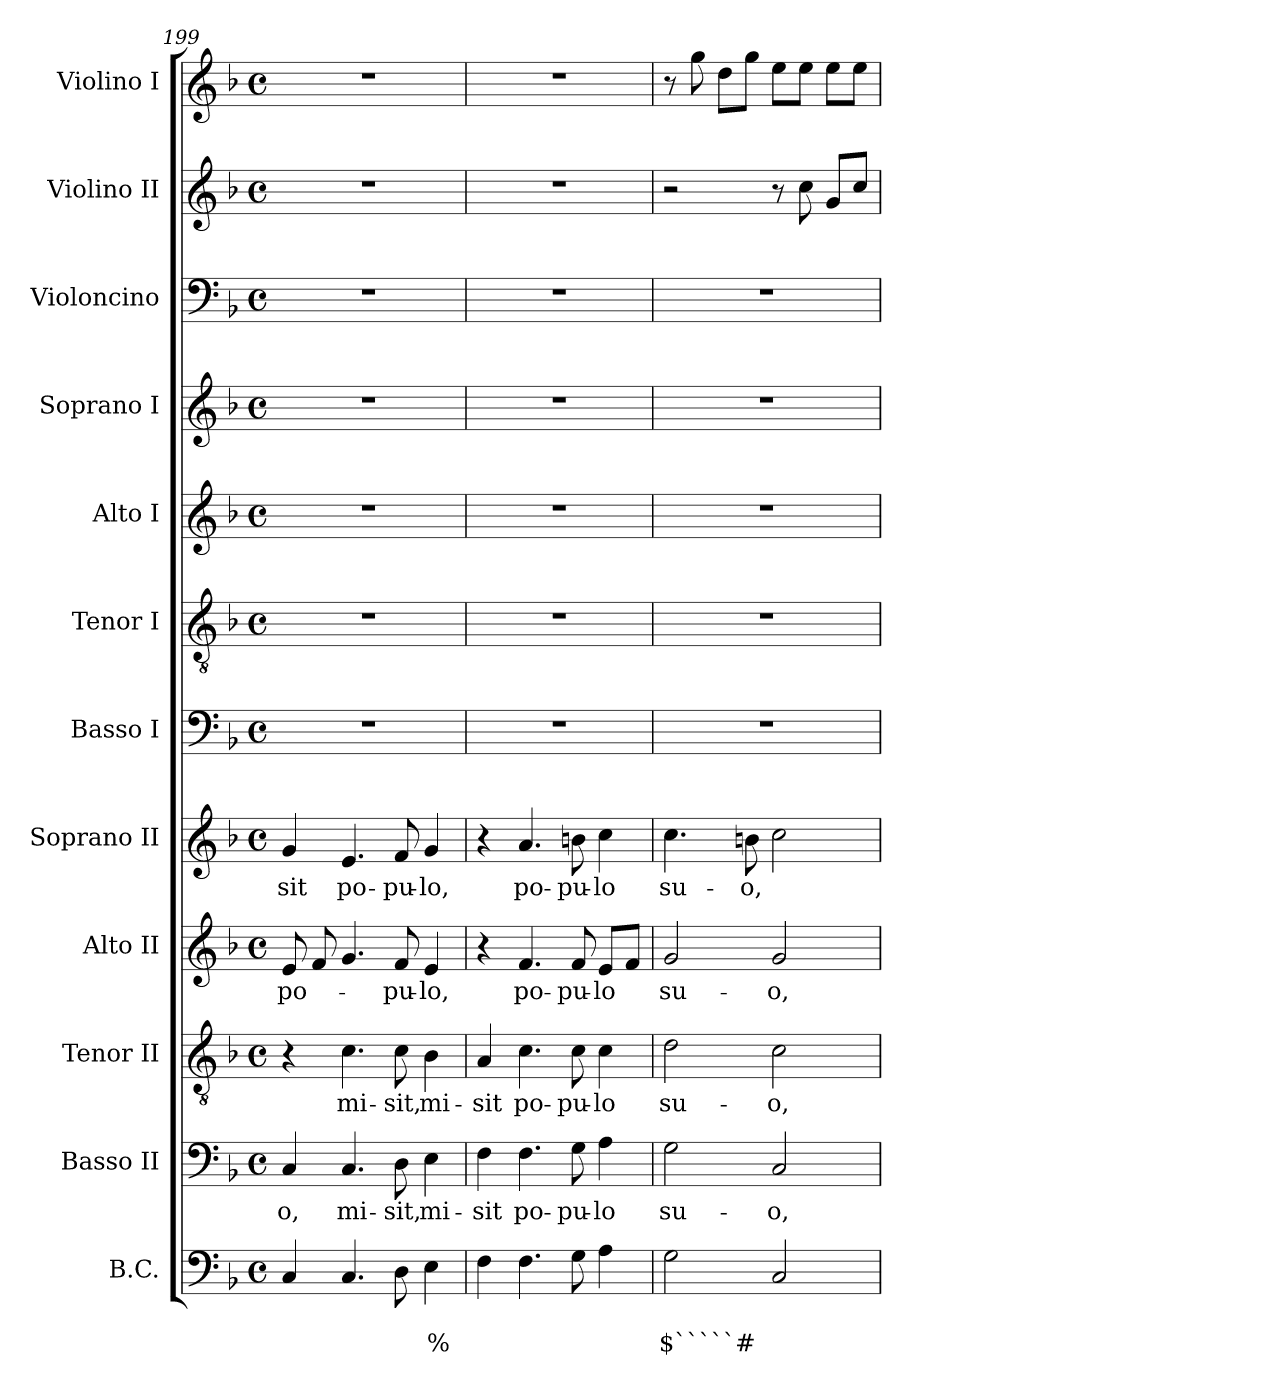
**kern	**text	**text	**kern	**text	**kern	**text	**kern	**text	**kern	**text	**kern	**kern	**kern	**kern	**kern	**kern	**kern
*part12	*part12	*part12	*part11	*part11	*part10	*part10	*part9	*part9	*part8	*part8	*part7	*part6	*part5	*part4	*part3	*part2	*part1
*staff12	*staff12	*staff12	*staff11	*staff11	*staff10	*staff10	*staff9	*staff9	*staff8	*staff8	*staff7	*staff6	*staff5	*staff4	*staff3	*staff2	*staff1
*I"B.C.	*	*	*I"Basso II	*	*I"Tenor II	*	*I"Alto II	*	*I"Soprano II	*	*I"Basso I	*I"Tenor I	*I"Alto I	*I"Soprano I	*I"Violoncino	*I"Violino II	*I"Violino I
*I'BC	*	*	*I'B 2	*	*I'T 2	*	*I'A 2	*	*I'S 2	*	*I'B 1	*I'T 1	*I'A 1	*I'S 1	*I'Vc.	*I'Vln. II	*I'Vln. I
*clefF4	*	*	*clefF4	*	*clefGv2	*	*clefG2	*	*clefG2	*	*clefF4	*clefGv2	*clefG2	*clefG2	*clefF4	*clefG2	*clefG2
*k[b-]	*	*	*k[b-]	*	*k[b-]	*	*k[b-]	*	*k[b-]	*	*k[b-]	*k[b-]	*k[b-]	*k[b-]	*k[b-]	*k[b-]	*k[b-]
*F:	*	*	*F:	*	*F:	*	*F:	*	*F:	*	*F:	*F:	*F:	*F:	*F:	*F:	*F:
*M4/4	*	*	*M4/4	*	*M4/4	*	*M4/4	*	*M4/4	*	*M4/4	*M4/4	*M4/4	*M4/4	*M4/4	*M4/4	*M4/4
*met(c)	*	*	*met(c)	*	*met(c)	*	*met(c)	*	*met(c)	*	*met(c)	*met(c)	*met(c)	*met(c)	*met(c)	*met(c)	*met(c)
=199	=199	=199	=199	=199	=199	=199	=199	=199	=199	=199	=199	=199	=199	=199	=199	=199	=199
!	!	!	!	!LO:LY:b	!	!	!	!	!	!	!	!	!	!	!	!	!
!	!	!	!	!	!	!	!	!LO:LY:b	!	!	!	!	!	!	!	!	!
!	!	!	!	!	!	!	!	!	!	!LO:LY:b	!	!	!	!	!	!	!
4C/	.	.	4C/	-o,	4r	.	8e/	po-	4g/	-sit	1r	1r	1r	1r	1r	1r	1r
.	.	.	.	.	.	.	8f/	.	.	.	.	.	.	.	.	.	.
!	!	!	!	!LO:LY:b	!	!	!	!	!	!	!	!	!	!	!	!	!
!	!	!	!	!	!	!LO:LY:b	!	!	!	!	!	!	!	!	!	!	!
!	!	!	!	!	!	!	!	!	!	!LO:LY:b	!	!	!	!	!	!	!
4.C/	.	.	4.C/	mi-	4.c\	mi-	4.g/	.	4.e/	po-	.	.	.	.	.	.	.
!	!	!	!	!LO:LY:b	!	!	!	!	!	!	!	!	!	!	!	!	!
!	!	!	!	!	!	!LO:LY:b	!	!	!	!	!	!	!	!	!	!	!
!	!	!	!	!	!	!	!	!LO:LY:b	!	!	!	!	!	!	!	!	!
!	!	!	!	!	!	!	!	!	!	!LO:LY:b	!	!	!	!	!	!	!
8D\	.	.	8D\	-sit,	8c\	-sit,	8f/	-pu-	8f/	-pu-	.	.	.	.	.	.	.
!	!	!LO:LY:b	!	!	!	!	!	!	!	!	!	!	!	!	!	!	!
!	!	!	!	!LO:LY:b	!	!	!	!	!	!	!	!	!	!	!	!	!
!	!	!	!	!	!	!LO:LY:b	!	!	!	!	!	!	!	!	!	!	!
!	!	!	!	!	!	!	!	!LO:LY:b	!	!	!	!	!	!	!	!	!
!	!	!	!	!	!	!	!	!	!	!LO:LY:b	!	!	!	!	!	!	!
4E\	.	%	4E\	mi-	4B-\	mi-	4e/	-lo,	4g/	-lo,	.	.	.	.	.	.	.
=200	=200	=200	=200	=200	=200	=200	=200	=200	=200	=200	=200	=200	=200	=200	=200	=200	=200
!	!	!	!	!LO:LY:b	!	!	!	!	!	!	!	!	!	!	!	!	!
!	!	!	!	!	!	!LO:LY:b	!	!	!	!	!	!	!	!	!	!	!
4F\	.	.	4F\	-sit	4A/	-sit	4r	.	4r	.	1r	1r	1r	1r	1r	1r	1r
!	!	!	!	!LO:LY:b	!	!	!	!	!	!	!	!	!	!	!	!	!
!	!	!	!	!	!	!LO:LY:b	!	!	!	!	!	!	!	!	!	!	!
!	!	!	!	!	!	!	!	!LO:LY:b	!	!	!	!	!	!	!	!	!
!	!	!	!	!	!	!	!	!	!	!LO:LY:b	!	!	!	!	!	!	!
4.F\	.	.	4.F\	po-	4.c\	po-	4.f/	po-	4.a/	po-	.	.	.	.	.	.	.
!	!	!	!	!LO:LY:b	!	!	!	!	!	!	!	!	!	!	!	!	!
!	!	!	!	!	!	!LO:LY:b	!	!	!	!	!	!	!	!	!	!	!
!	!	!	!	!	!	!	!	!LO:LY:b	!	!	!	!	!	!	!	!	!
!	!	!	!	!	!	!	!	!	!	!LO:LY:b	!	!	!	!	!	!	!
8G\	.	.	8G\	-pu-	8c\	-pu-	8f/	-pu-	8bn\	-pu-	.	.	.	.	.	.	.
!	!	!	!	!LO:LY:b	!	!	!	!	!	!	!	!	!	!	!	!	!
!	!	!	!	!	!	!LO:LY:b	!	!	!	!	!	!	!	!	!	!	!
!	!	!	!	!	!	!	!	!LO:LY:b	!	!	!	!	!	!	!	!	!
!	!	!	!	!	!	!	!	!	!	!LO:LY:b	!	!	!	!	!	!	!
4A\	.	.	4A\	-lo	4c\	-lo	8e/L	-lo	4cc\	-lo	.	.	.	.	.	.	.
.	.	.	.	.	.	.	8f/J	.	.	.	.	.	.	.	.	.	.
=201	=201	=201	=201	=201	=201	=201	=201	=201	=201	=201	=201	=201	=201	=201	=201	=201	=201
!	!	!LO:LY:b	!	!	!	!	!	!	!	!	!	!	!	!	!	!	!
!	!	!	!	!LO:LY:b	!	!	!	!	!	!	!	!	!	!	!	!	!
!	!	!	!	!	!	!LO:LY:b	!	!	!	!	!	!	!	!	!	!	!
!	!	!	!	!	!	!	!	!LO:LY:b	!	!	!	!	!	!	!	!	!
!	!	!	!	!	!	!	!	!	!	!LO:LY:b	!	!	!	!	!	!	!
2G\	.	$`````#	2G\	su-	2d\	su-	2g/	su-	4.cc\	su-	1r	1r	1r	1r	1r	2r	8r
.	.	.	.	.	.	.	.	.	.	.	.	.	.	.	.	.	8gg\
.	.	.	.	.	.	.	.	.	.	.	.	.	.	.	.	.	8dd\L
!	!	!	!	!	!	!	!	!	!	!LO:LY:b	!	!	!	!	!	!	!
.	.	.	.	.	.	.	.	.	8bn\	-o,	.	.	.	.	.	.	8gg\J
!	!	!	!	!LO:LY:b	!	!	!	!	!	!	!	!	!	!	!	!	!
!	!	!	!	!	!	!LO:LY:b	!	!	!	!	!	!	!	!	!	!	!
!	!	!	!	!	!	!	!	!LO:LY:b	!	!	!	!	!	!	!	!	!
2C/	.	.	2C/	-o,	2c\	-o,	2g/	-o,	2cc\	.	.	.	.	.	.	8r	8ee\L
.	.	.	.	.	.	.	.	.	.	.	.	.	.	.	.	8cc\	8ee\J
.	.	.	.	.	.	.	.	.	.	.	.	.	.	.	.	8g/L	8ee\L
.	.	.	.	.	.	.	.	.	.	.	.	.	.	.	.	8cc/J	8ee\J
=	=	=	=	=	=	=	=	=	=	=	=	=	=	=	=	=	=
*-	*-	*-	*-	*-	*-	*-	*-	*-	*-	*-	*-	*-	*-	*-	*-	*-	*-
